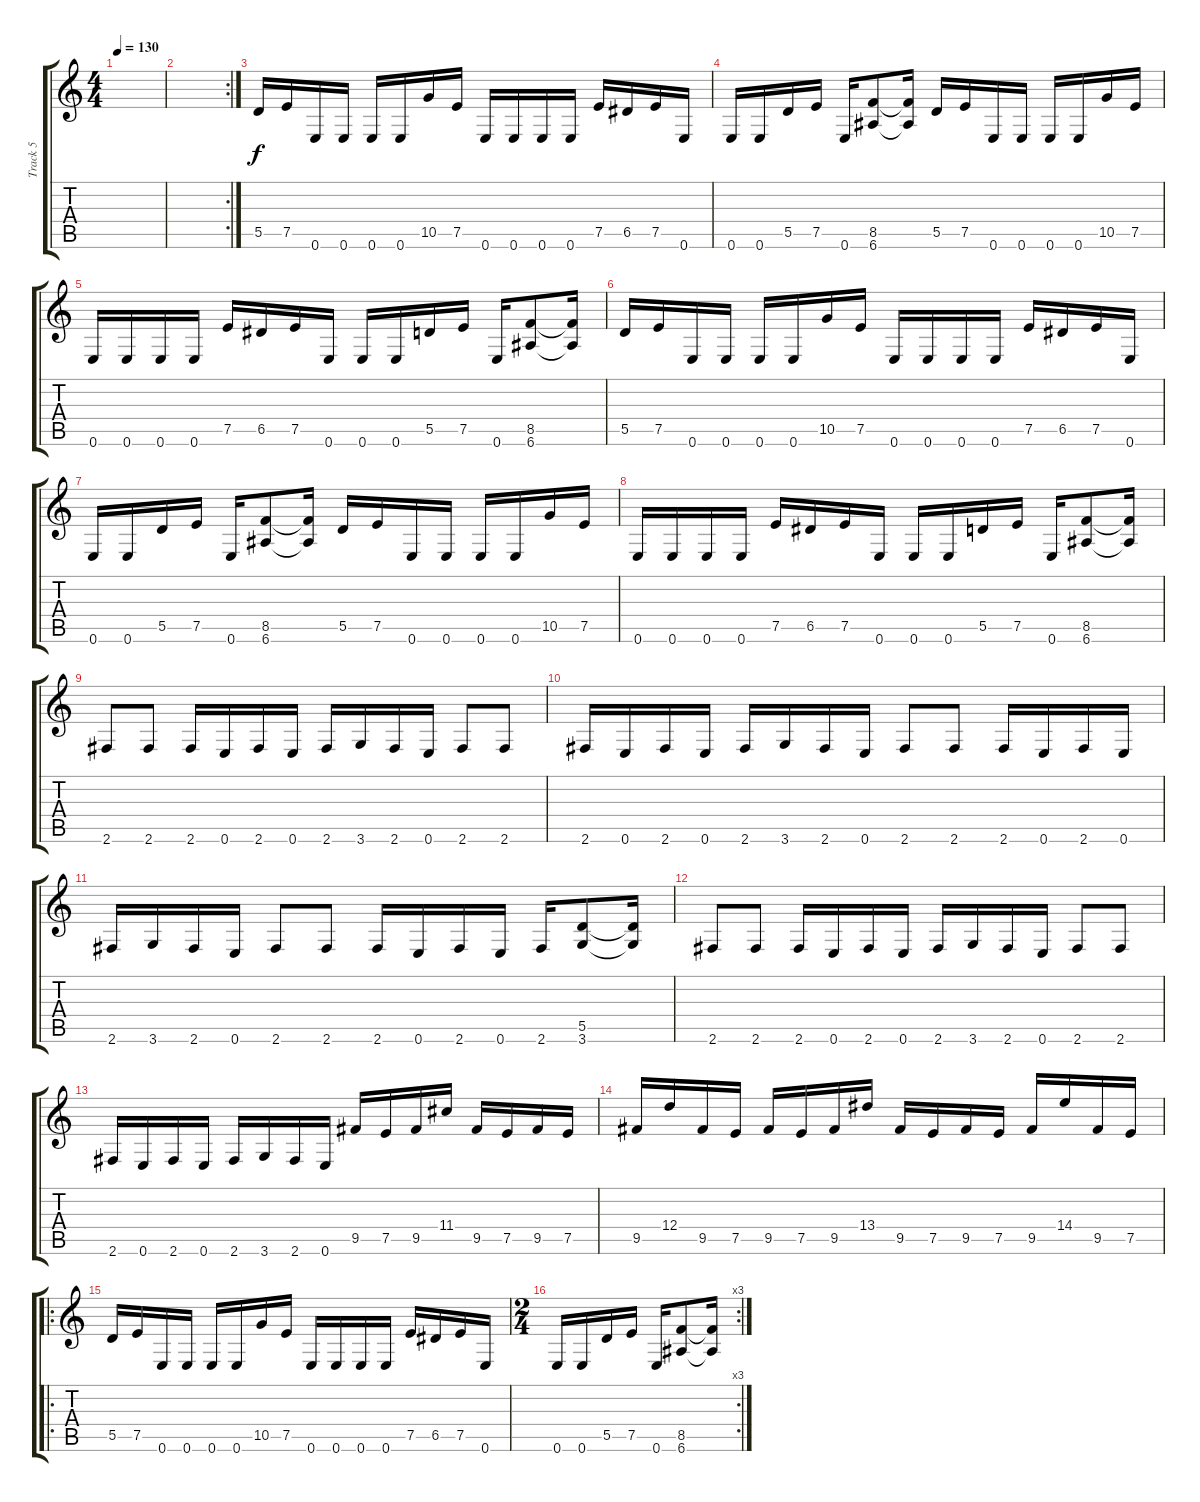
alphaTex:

\track ("Track 5" "Track 5") {instrument distortionguitar}
\staff {score tabs}
\tuning (E4 B3 G3 D3 A2 E2) {hide}
\ts (4 4)
\tempo 130
\clef g2
\ks c
|
\rc 2
|
5.5.16 7.5.16 0.6.16 0.6.16 0.6.16 0.6.16 10.5.16 7.5.16 0.6.16 0.6.16 0.6.16 0.6.16 7.5.16 6.5.16 7.5.16 0.6.16 |
0.6.16 0.6.16 5.5.16 7.5.16 0.6.16 (8.5 6.6).8 (8.5{t} 6.6{t}).16 5.5.16 7.5.16 0.6.16 0.6.16 0.6.16 0.6.16 10.5.16 7.5.16 |
0.6.16 0.6.16 0.6.16 0.6.16 7.5.16 6.5.16 7.5.16 0.6.16 0.6.16 0.6.16 5.5.16 7.5.16 0.6.16 (8.5 6.6).8 (8.5{t} 6.6{t}).16 |
5.5.16 7.5.16 0.6.16 0.6.16 0.6.16 0.6.16 10.5.16 7.5.16 0.6.16 0.6.16 0.6.16 0.6.16 7.5.16 6.5.16 7.5.16 0.6.16 |
0.6.16 0.6.16 5.5.16 7.5.16 0.6.16 (8.5 6.6).8 (8.5{t} 6.6{t}).16 5.5.16 7.5.16 0.6.16 0.6.16 0.6.16 0.6.16 10.5.16 7.5.16 |
0.6.16 0.6.16 0.6.16 0.6.16 7.5.16 6.5.16 7.5.16 0.6.16 0.6.16 0.6.16 5.5.16 7.5.16 0.6.16 (8.5 6.6).8 (8.5{t} 6.6{t}).16 |
2.6.8 2.6.8 2.6.16 0.6.16 2.6.16 0.6.16 2.6.16 3.6.16 2.6.16 0.6.16 2.6.8 2.6.8 |
2.6.16 0.6.16 2.6.16 0.6.16 2.6.16 3.6.16 2.6.16 0.6.16 2.6.8 2.6.8 2.6.16 0.6.16 2.6.16 0.6.16 |
2.6.16 3.6.16 2.6.16 0.6.16 2.6.8 2.6.8 2.6.16 0.6.16 2.6.16 0.6.16 2.6.16 (5.5 3.6).8 (5.5{t} 3.6{t}).16 |
2.6.8 2.6.8 2.6.16 0.6.16 2.6.16 0.6.16 2.6.16 3.6.16 2.6.16 0.6.16 2.6.8 2.6.8 |
2.6.16 0.6.16 2.6.16 0.6.16 2.6.16 3.6.16 2.6.16 0.6.16 9.5.16 7.5.16 9.5.16 11.4.16 9.5.16 7.5.16 9.5.16 7.5.16 |
9.5.16 12.4.16 9.5.16 7.5.16 9.5.16 7.5.16 9.5.16 13.4.16 9.5.16 7.5.16 9.5.16 7.5.16 9.5.16 14.4.16 9.5.16 7.5.16 |
\ro
5.5.16 7.5.16 0.6.16 0.6.16 0.6.16 0.6.16 10.5.16 7.5.16 0.6.16 0.6.16 0.6.16 0.6.16 7.5.16 6.5.16 7.5.16 0.6.16 |
\rc 3
\ts (2 4)
0.6.16 0.6.16 5.5.16 7.5.16 0.6.16 (8.5 6.6).8 (8.5{t} 6.6{t}).16
